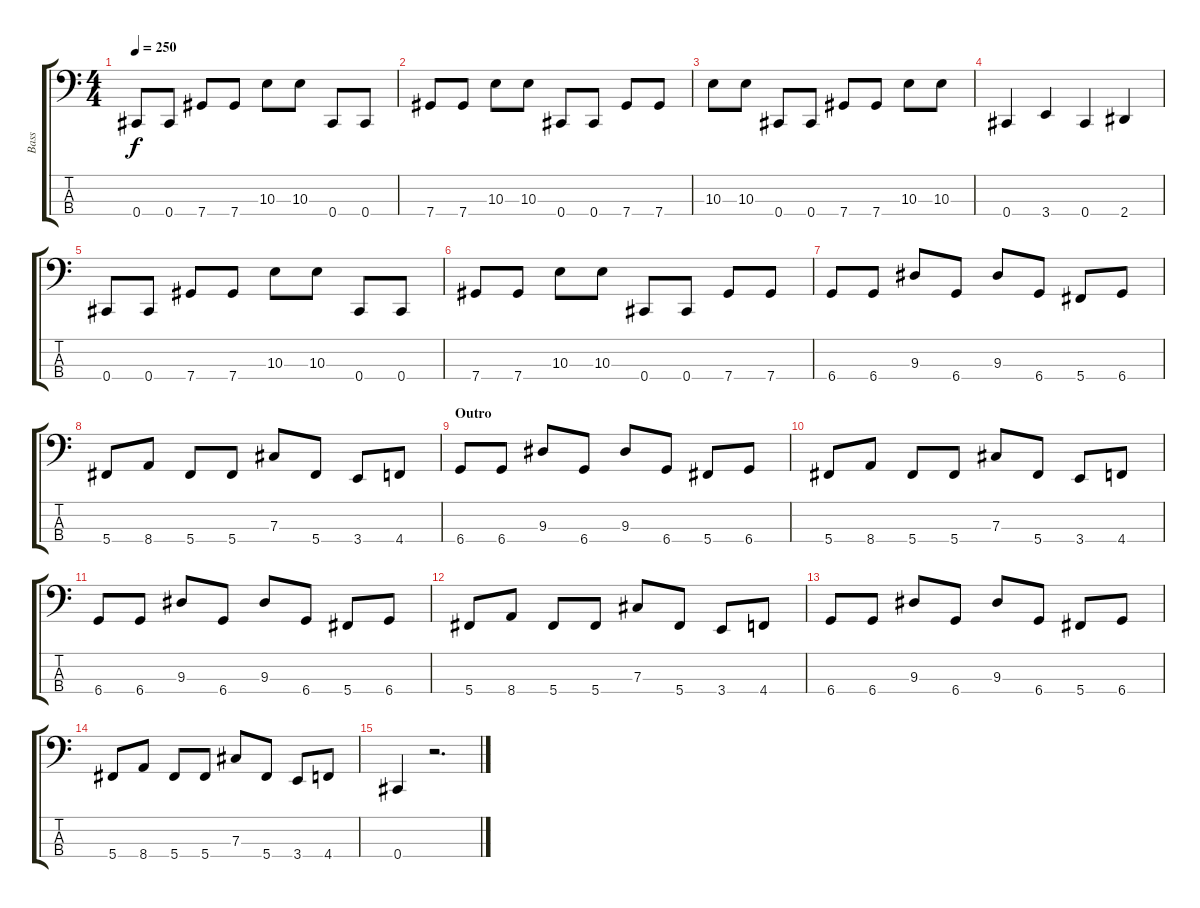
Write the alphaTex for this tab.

\track ("Bass" "Bass") {instrument electricbassfinger}
\staff {score tabs}
\tuning (E2 B1 Gb1 Db1) {hide}
\ts (4 4)
\tempo 250
\clef f4
\ks c
0.4.8{dy f} 0.4.8 7.4.8 7.4.8 10.3.8 10.3.8 0.4.8 0.4.8 |
7.4.8 7.4.8 10.3.8 10.3.8 0.4.8 0.4.8 7.4.8 7.4.8 |
10.3.8 10.3.8 0.4.8 0.4.8 7.4.8 7.4.8 10.3.8 10.3.8 |
0.4.4 3.4.4 0.4.4 2.4.4 |
0.4.8 0.4.8 7.4.8 7.4.8 10.3.8 10.3.8 0.4.8 0.4.8 |
7.4.8 7.4.8 10.3.8 10.3.8 0.4.8 0.4.8 7.4.8 7.4.8 |
6.4.8 6.4.8 9.3.8 6.4.8 9.3.8 6.4.8 5.4.8 6.4.8 |
5.4.8 8.4.8 5.4.8 5.4.8 7.3.8 5.4.8 3.4.8 4.4.8 |
\section ("" "Outro")
6.4.8 6.4.8 9.3.8 6.4.8 9.3.8 6.4.8 5.4.8 6.4.8 |
5.4.8 8.4.8 5.4.8 5.4.8 7.3.8 5.4.8 3.4.8 4.4.8 |
6.4.8 6.4.8 9.3.8 6.4.8 9.3.8 6.4.8 5.4.8 6.4.8 |
5.4.8 8.4.8 5.4.8 5.4.8 7.3.8 5.4.8 3.4.8 4.4.8 |
6.4.8 6.4.8 9.3.8 6.4.8 9.3.8 6.4.8 5.4.8 6.4.8 |
5.4.8 8.4.8 5.4.8 5.4.8 7.3.8 5.4.8 3.4.8 4.4.8 |
0.4.4 r.2{d}
